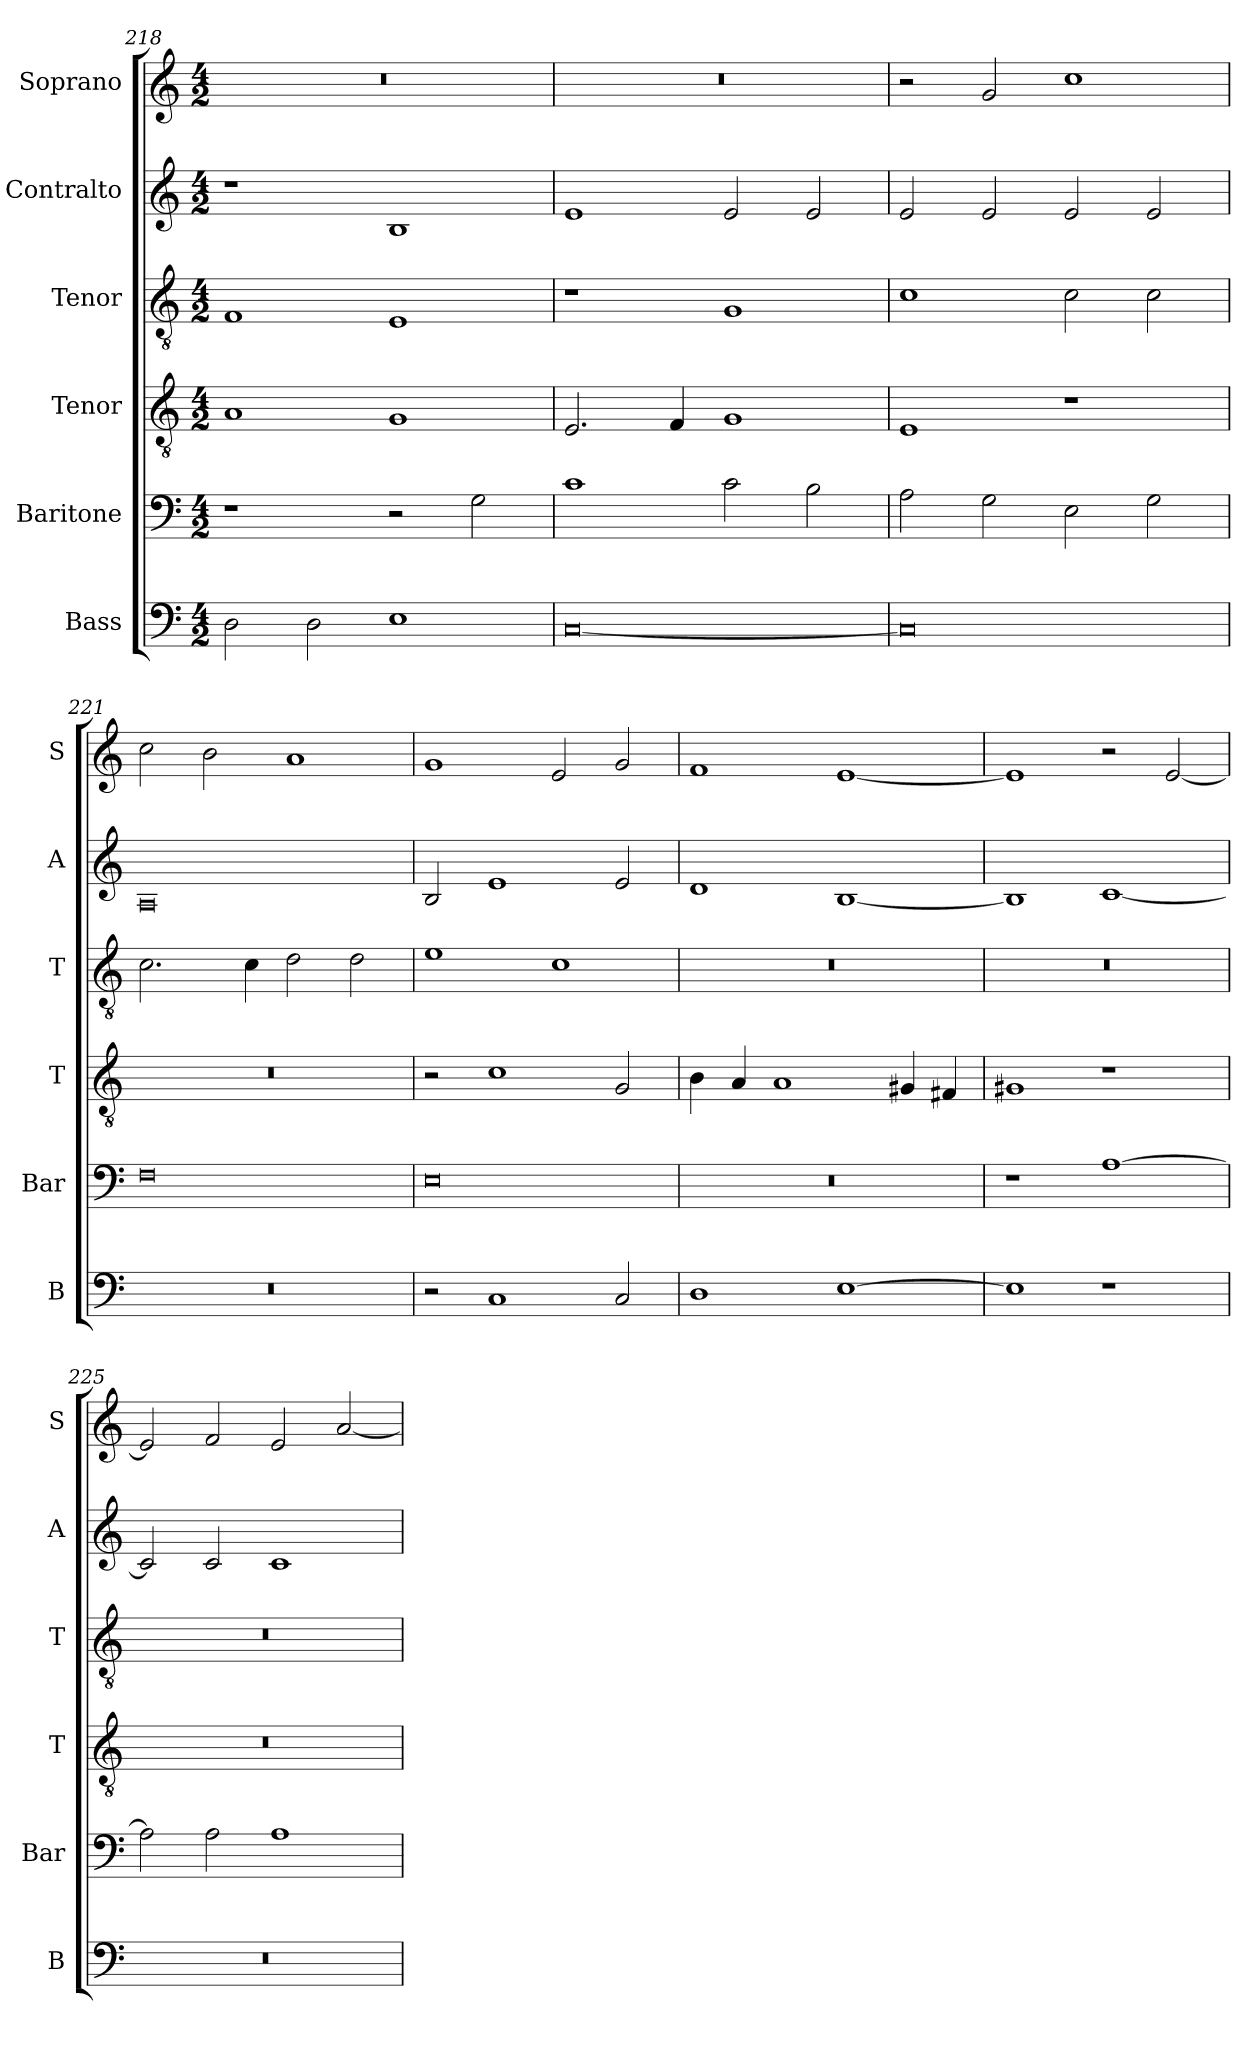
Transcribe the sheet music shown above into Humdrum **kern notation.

**kern	**kern	**kern	**kern	**kern	**kern
*part6	*part5	*part4	*part3	*part2	*part1
*staff6	*staff5	*staff4	*staff3	*staff2	*staff1
*I"Bass	*I"Baritone	*I"Tenor	*I"Tenor	*I"Contralto	*I"Soprano
*I'B	*I'Bar	*I'T	*I'T	*I'A	*I'S
*clefF4	*clefF4	*clefGv2	*clefGv2	*clefG2	*clefG2
*k[]	*k[]	*k[]	*k[]	*k[]	*k[]
*E:phr	*E:phr	*E:phr	*E:phr	*E:phr	*E:phr
*M4/2	*M4/2	*M4/2	*M4/2	*M4/2	*M4/2
=218	=218	=218	=218	=218	=218
2D	1r	1A	1F	1r	0r
2D	.	.	.	.	.
1E	2r	1G	1E	1B	.
.	2G	.	.	.	.
=219	=219	=219	=219	=219	=219
[0C	1c	2.E	1r	1e	0r
.	.	4F	.	.	.
.	2c	1G	1G	2e	.
.	2B	.	.	2e	.
=220	=220	=220	=220	=220	=220
0C]	2A	1E	1c	2e	2r
.	2G	.	.	2e	2g
.	2E	1r	2c	2e	1cc
.	2G	.	2c	2e	.
=221	=221	=221	=221	=221	=221
0r	0F	0r	2.c	0A	2cc
.	.	.	.	.	2b
.	.	.	4c	.	.
.	.	.	2d	.	1a
.	.	.	2d	.	.
=222	=222	=222	=222	=222	=222
2r	0E	2r	1e	2B	1g
1C	.	1c	.	1e	.
.	.	.	1c	.	2e
2C	.	2G	.	2e	2g
=223	=223	=223	=223	=223	=223
1D	0r	4B	0r	1d	1f
.	.	4A	.	.	.
.	.	1A	.	.	.
[1E	.	.	.	[1B	[1e
.	.	4G#X	.	.	.
.	.	4F#X	.	.	.
=224	=224	=224	=224	=224	=224
1E]	1r	1G#X	0r	1B]	1e]
1r	[1A	1r	.	[1c	2r
.	.	.	.	.	[2e
=225	=225	=225	=225	=225	=225
0r	2A]	0r	0r	2c]	2e]
.	2A	.	.	2c	2f
.	1A	.	.	1c	2e
.	.	.	.	.	[2a
=	=	=	=	=	=
*-	*-	*-	*-	*-	*-
